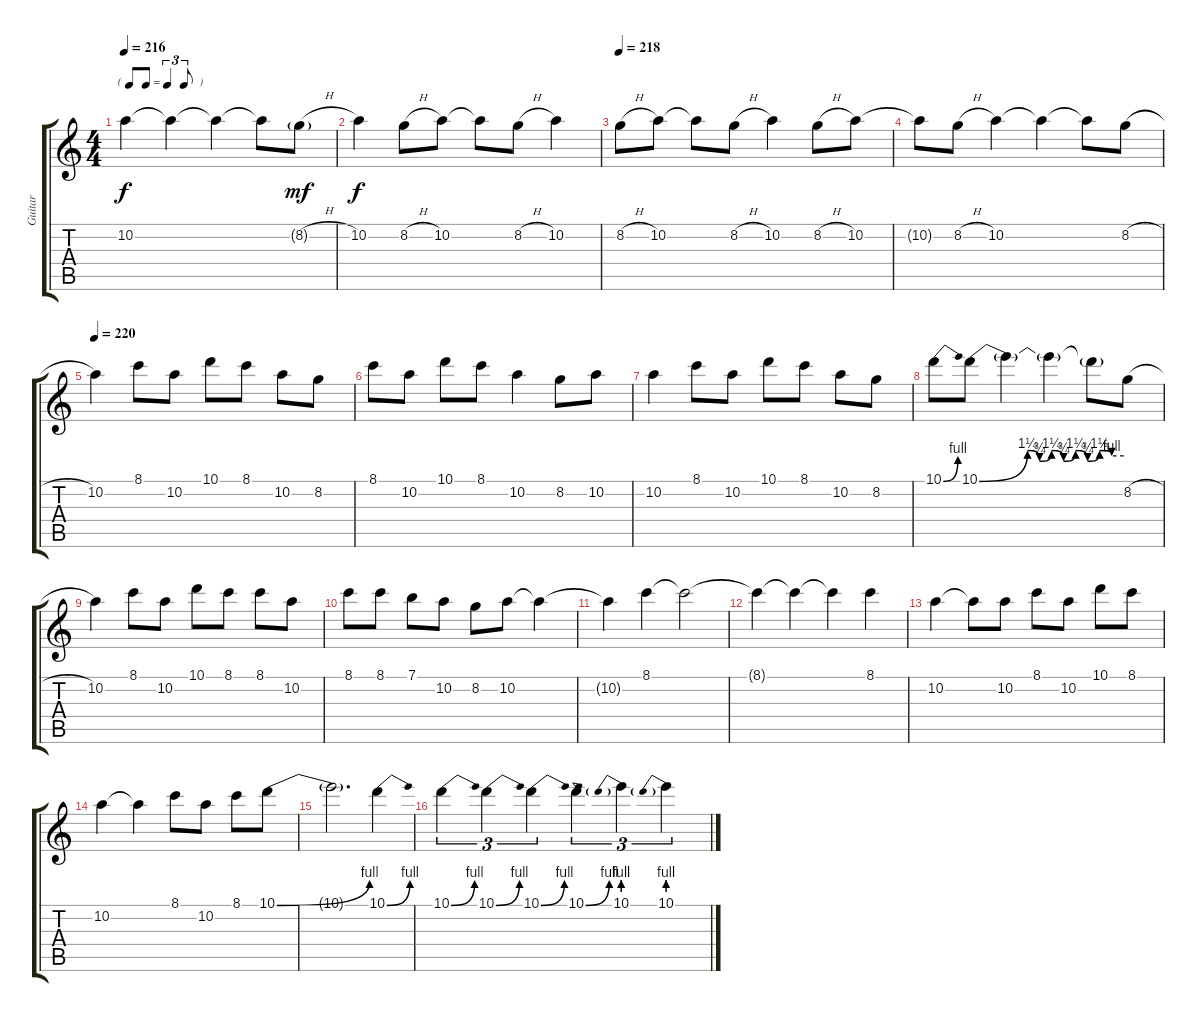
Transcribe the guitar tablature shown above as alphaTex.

\track ("Guitar" "Guitar") {instrument overdrivenguitar}
\staff {score tabs}
\tuning (E4 B3 G3 D3 A2 E2) {hide}
\ts (4 4)
\tf triplet8th
\tempo 216
\clef g2
\ks c
10.2{t}.4{dy f} 10.2{t}.4 10.2{t}.4 10.2{t}.8 8.2{h g}.8{dy mf} |
10.2.4{dy f} 8.2{h}.8 10.2.8 10.2{t}.8 8.2{h}.8 10.2.4 |
\tempo 218
8.2{h}.8 10.2.8 10.2{t}.8 8.2{h}.8 10.2.4 8.2{h}.8 10.2.8 |
10.2{t}.8 8.2{h}.8 10.2.4 10.2{t}.4 10.2{t}.8 8.2{h}.8 |
\tempo 220
10.2.4 8.1.8 10.2.8 10.1.8 8.1.8 10.2.8 8.2.8 |
8.1.8 10.2.8 10.1.8 8.1.8 10.2.4 8.2.8 10.2.8 |
10.2.4 8.1.8 10.2.8 10.1.8 8.1.8 10.2.8 8.2.8 |
10.1{be (bend 0 0 60 4)}.8 10.1{be (custom 0 0 20 5 25 3 30 5 35 3 40 5 45 3 50 5 55 4 60 4)}.8 10.1{t}.4 10.1{t}.4 10.1{t}.8 8.2{h}.8 |
10.2.4 8.1.8 10.2.8 10.1.8 8.1.8 8.1.8 10.2.8 |
8.1.8 8.1.8 7.1.8 10.2.8 8.2.8 10.2.8 10.2{t}.4 |
10.2{t}.4 8.1.4 8.1{t}.2 |
8.1{t}.4 8.1{t}.4 8.1{t}.4 8.1.4 |
10.2.4 10.2{t}.8 10.2.8 8.1.8 10.2.8 10.1.8 8.1.8 |
10.2.4 10.2{t}.4 8.1.8 10.2.8 8.1.8 10.1{be (bend 0 0 60 4)}.8 |
10.1{t}.2{d} 10.1{be (bend 0 0 60 4)}.4 |
10.1{be (bend 0 0 60 4)}.4{tu (3 2)} 10.1{be (bend 0 0 60 4)}.4{tu (3 2)} 10.1{be (bend 0 0 60 4)}.4{tu (3 2)} 10.1{be (bend 0 0 60 4)}.4{tu (3 2)} 10.1{be (prebend 0 4 60 4)}.4{tu (3 2)} 10.1{be (prebend 0 4 60 4)}.4{tu (3 2)}
